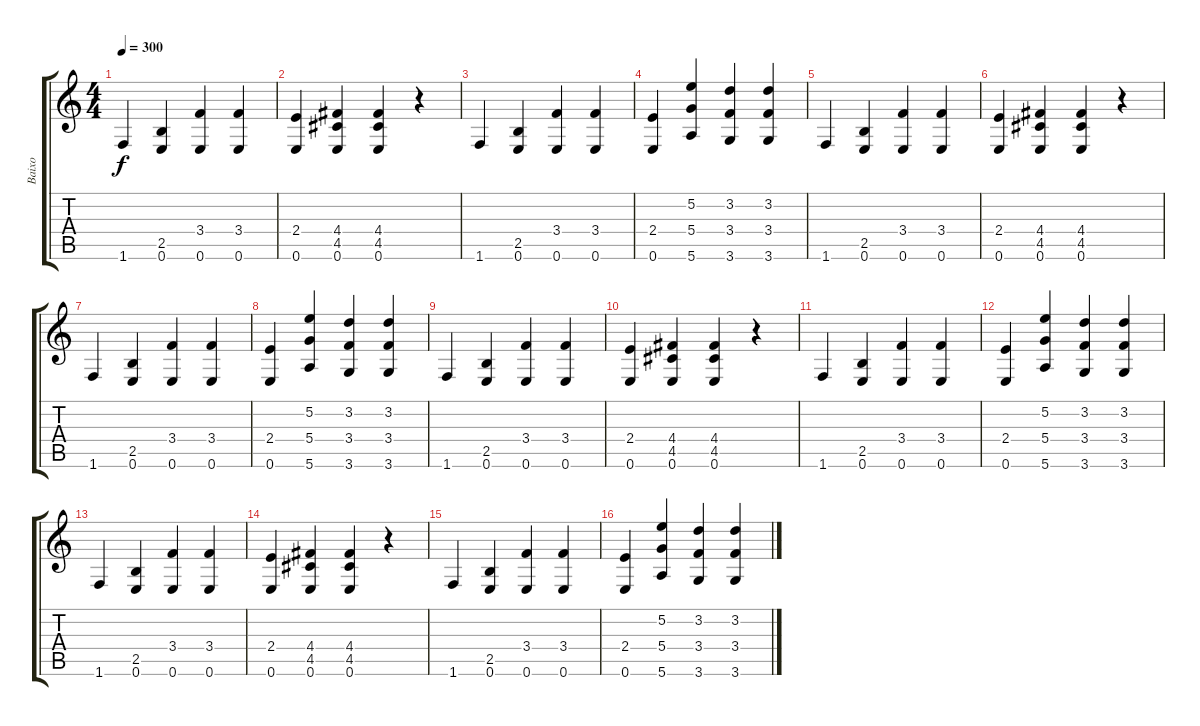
\track ("Baixo" "Baixo") {instrument electricbassfinger}
\staff {score tabs}
\tuning (E4 B3 G3 D3 A2 E2) {hide}
\ts (4 4)
\tempo 300
\clef g2
\ks c
1.6.4{dy f} (2.5 0.6).4 (3.4 0.6).4 (3.4 0.6).4 |
(2.4 0.6).4 (4.4 4.5 0.6).4 (4.4 4.5 0.6).4 r.4 |
1.6.4 (2.5 0.6).4 (3.4 0.6).4 (3.4 0.6).4 |
(2.4 0.6).4 (5.2 5.4 5.6).4 (3.2 3.4 3.6).4 (3.2 3.4 3.6).4 |
1.6.4 (2.5 0.6).4 (3.4 0.6).4 (3.4 0.6).4 |
(2.4 0.6).4 (4.4 4.5 0.6).4 (4.4 4.5 0.6).4 r.4 |
1.6.4 (2.5 0.6).4 (3.4 0.6).4 (3.4 0.6).4 |
(2.4 0.6).4 (5.2 5.4 5.6).4 (3.2 3.4 3.6).4 (3.2 3.4 3.6).4 |
1.6.4 (2.5 0.6).4 (3.4 0.6).4 (3.4 0.6).4 |
(2.4 0.6).4 (4.4 4.5 0.6).4 (4.4 4.5 0.6).4 r.4 |
1.6.4 (2.5 0.6).4 (3.4 0.6).4 (3.4 0.6).4 |
(2.4 0.6).4 (5.2 5.4 5.6).4 (3.2 3.4 3.6).4 (3.2 3.4 3.6).4 |
1.6.4 (2.5 0.6).4 (3.4 0.6).4 (3.4 0.6).4 |
(2.4 0.6).4 (4.4 4.5 0.6).4 (4.4 4.5 0.6).4 r.4 |
1.6.4 (2.5 0.6).4 (3.4 0.6).4 (3.4 0.6).4 |
(2.4 0.6).4 (5.2 5.4 5.6).4 (3.2 3.4 3.6).4 (3.2 3.4 3.6).4
